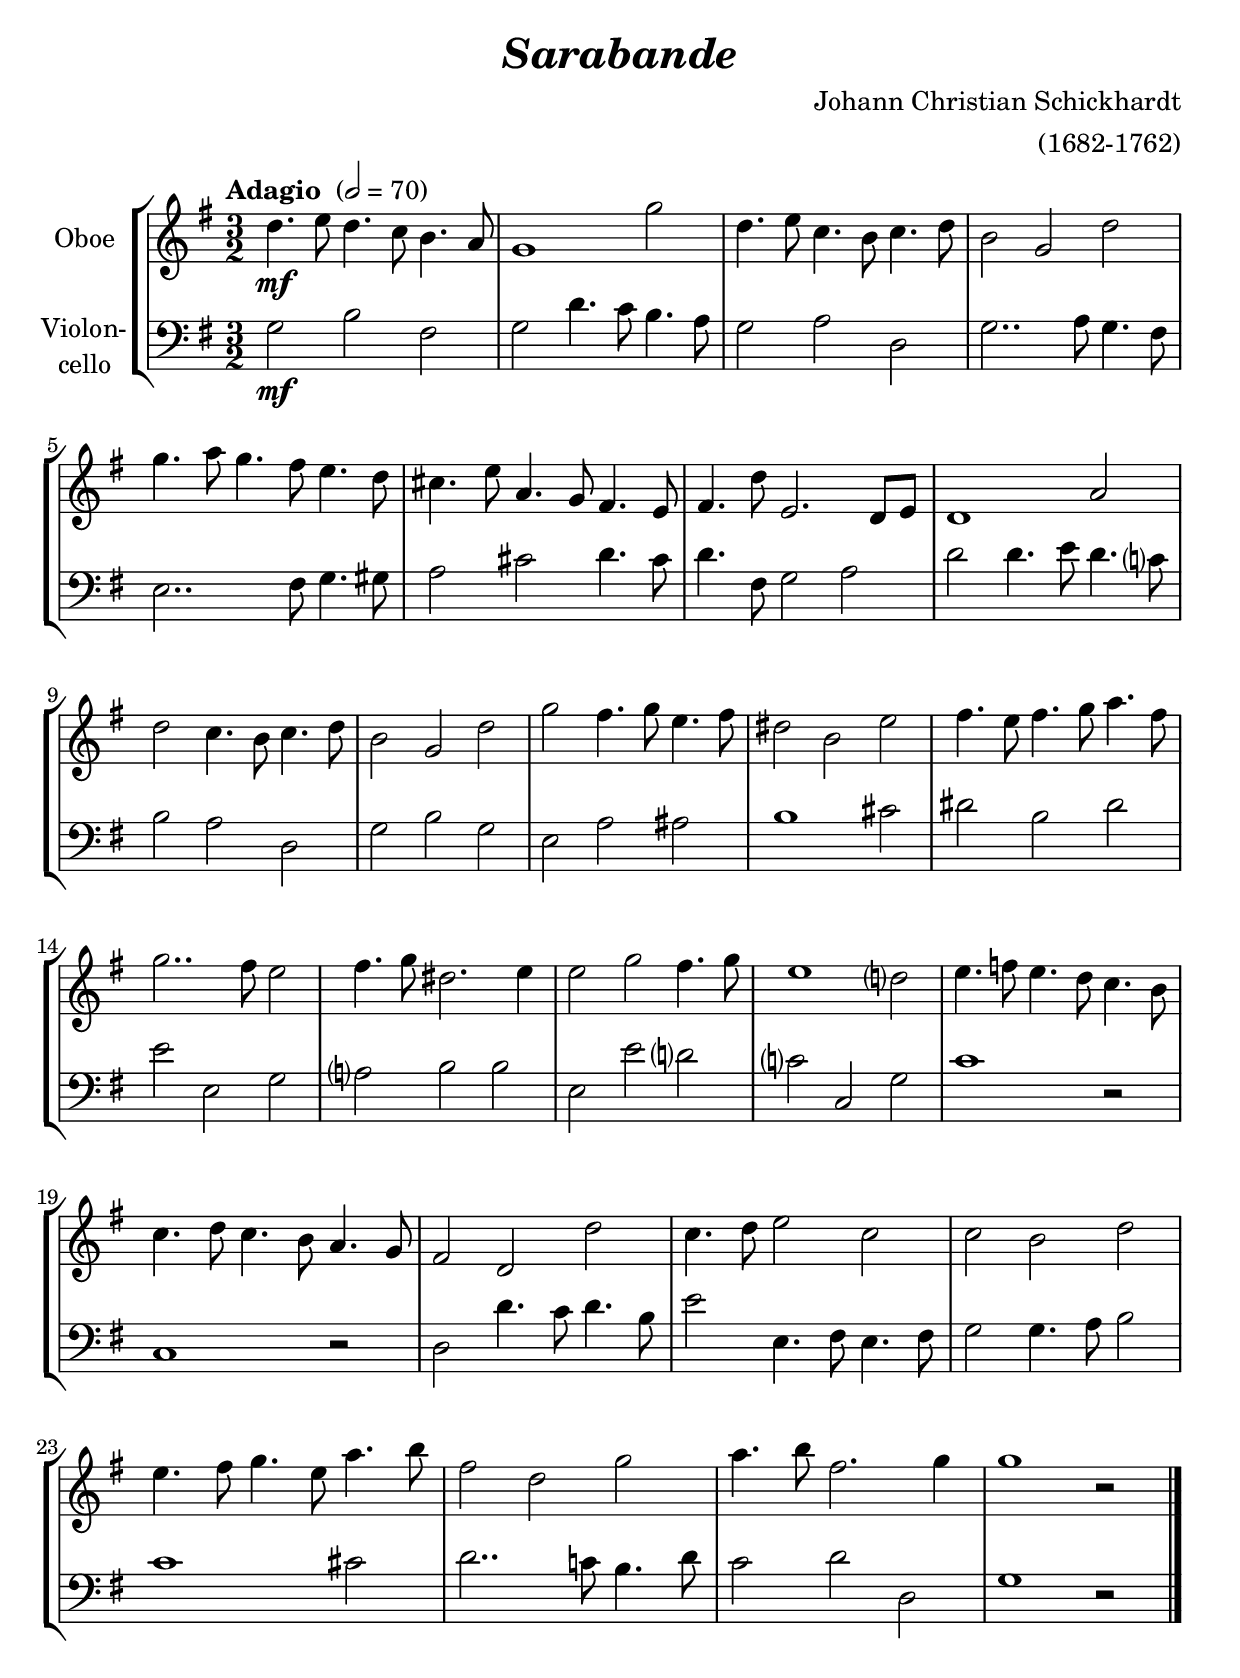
\version "2.14.2"
\include "deutsch.ly"

#(set-global-staff-size 23)

\header {
  title     = \markup \bold \italic "Sarabande"
  composer  = "Johann Christian Schickhardt"
  arranger  = "(1682-1762)"
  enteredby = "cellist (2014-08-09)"
}

voiceconsts = {
  \key c \major
  \time 3/2
  \tempo "Adagio " 2=70
  %\numericTimeSignature
  \compressFullBarRests
  %\set tupletSpannerDuration = #(ly:make-moment 1 4)
  % Set default beaming for all staves
  %\set Timing.beamExceptions = #'()
  %\set Timing.baseMoment     = #(ly:make-moment 1 2)
  %\set Timing.beatStructure  = #'(1 1 1)
}

mihi = "clarinet"
milo = "bassoon"
%mihi = "bright acoustic"
%milo = "acoustic bass"

va = \relative c'' {
   \voiceconsts

   g4.\mf a8 g4. f8 e4. d8
   c1 c'2
   g4. a8 f4. e8 f4. g8
   e2 c g'

   c4. d8 c4. h8 a4. g8
   fis4. a8 d,4. c8 h4. a8
   h4. g'8 a,2. g8 a
   g1 d'2

   g f4. e8 f4. g8
   e2 c g'
   c h4. c8 a4. h8
   gis2 e a

   h4. a8 h4. c8 d4. h8
   c2.. h8 a2
   h4. c8 gis2. a4
   a2 c h4. c8
   a1 g?2

   a4. b8 a4. g8 f4. e8
   f4. g8 f4. e8 d4.c8
   h2 g g'
   f4. g8 a2 f
   f e g

   a4. h8 c4. a8 d4. e8
   h2 g c
   d4. e8 h2. c4
   c1 r2 \bar "|."
}

vb = \relative c {
   \voiceconsts
   \clef "bass"

   c2\mf e h
   c g'4. f8 e4. d8
   c2 d g,
   c2.. d8 c4. h8

   a2.. h8 c4. cis8
   d2 fis g4. fis8
   g4. h,8 c2 d
   g g4. a8 g4. f?8

   e2 d g,
   c e c
   a d dis
   e1 fis2

   gis e gis
   a a, c
   d? e e
   a, a' g?
   f? f, c'

   f1 r2
   f,1 r2
   g g'4. f8 g4. e8
   a2 a,4. h8 a4. h8
   c2 c4. d8 e2

   f1 fis2
   g2.. f!8 e4. g8
   f2 g g,
   c1 r2 \bar "|."
}


music = \new StaffGroup <<
      \new Staff {
        \set Staff.midiInstrument = \mihi
        \set Staff.instrumentName = \markup \center-column { "Oboe" }
        \transpose c g { \va }
      }

      \new Staff {
        \set Staff.midiInstrument = \milo
        \set Staff.instrumentName = \markup \center-column { "Violon-" "cello" }
        \transpose c g { \vb }
      }
>>

\book {
  \score {
   \music
    \layout {}
  }

  \score {
    \unfoldRepeats \music

    \midi {
      \context {
        \Score
      }
    }
  }
}
